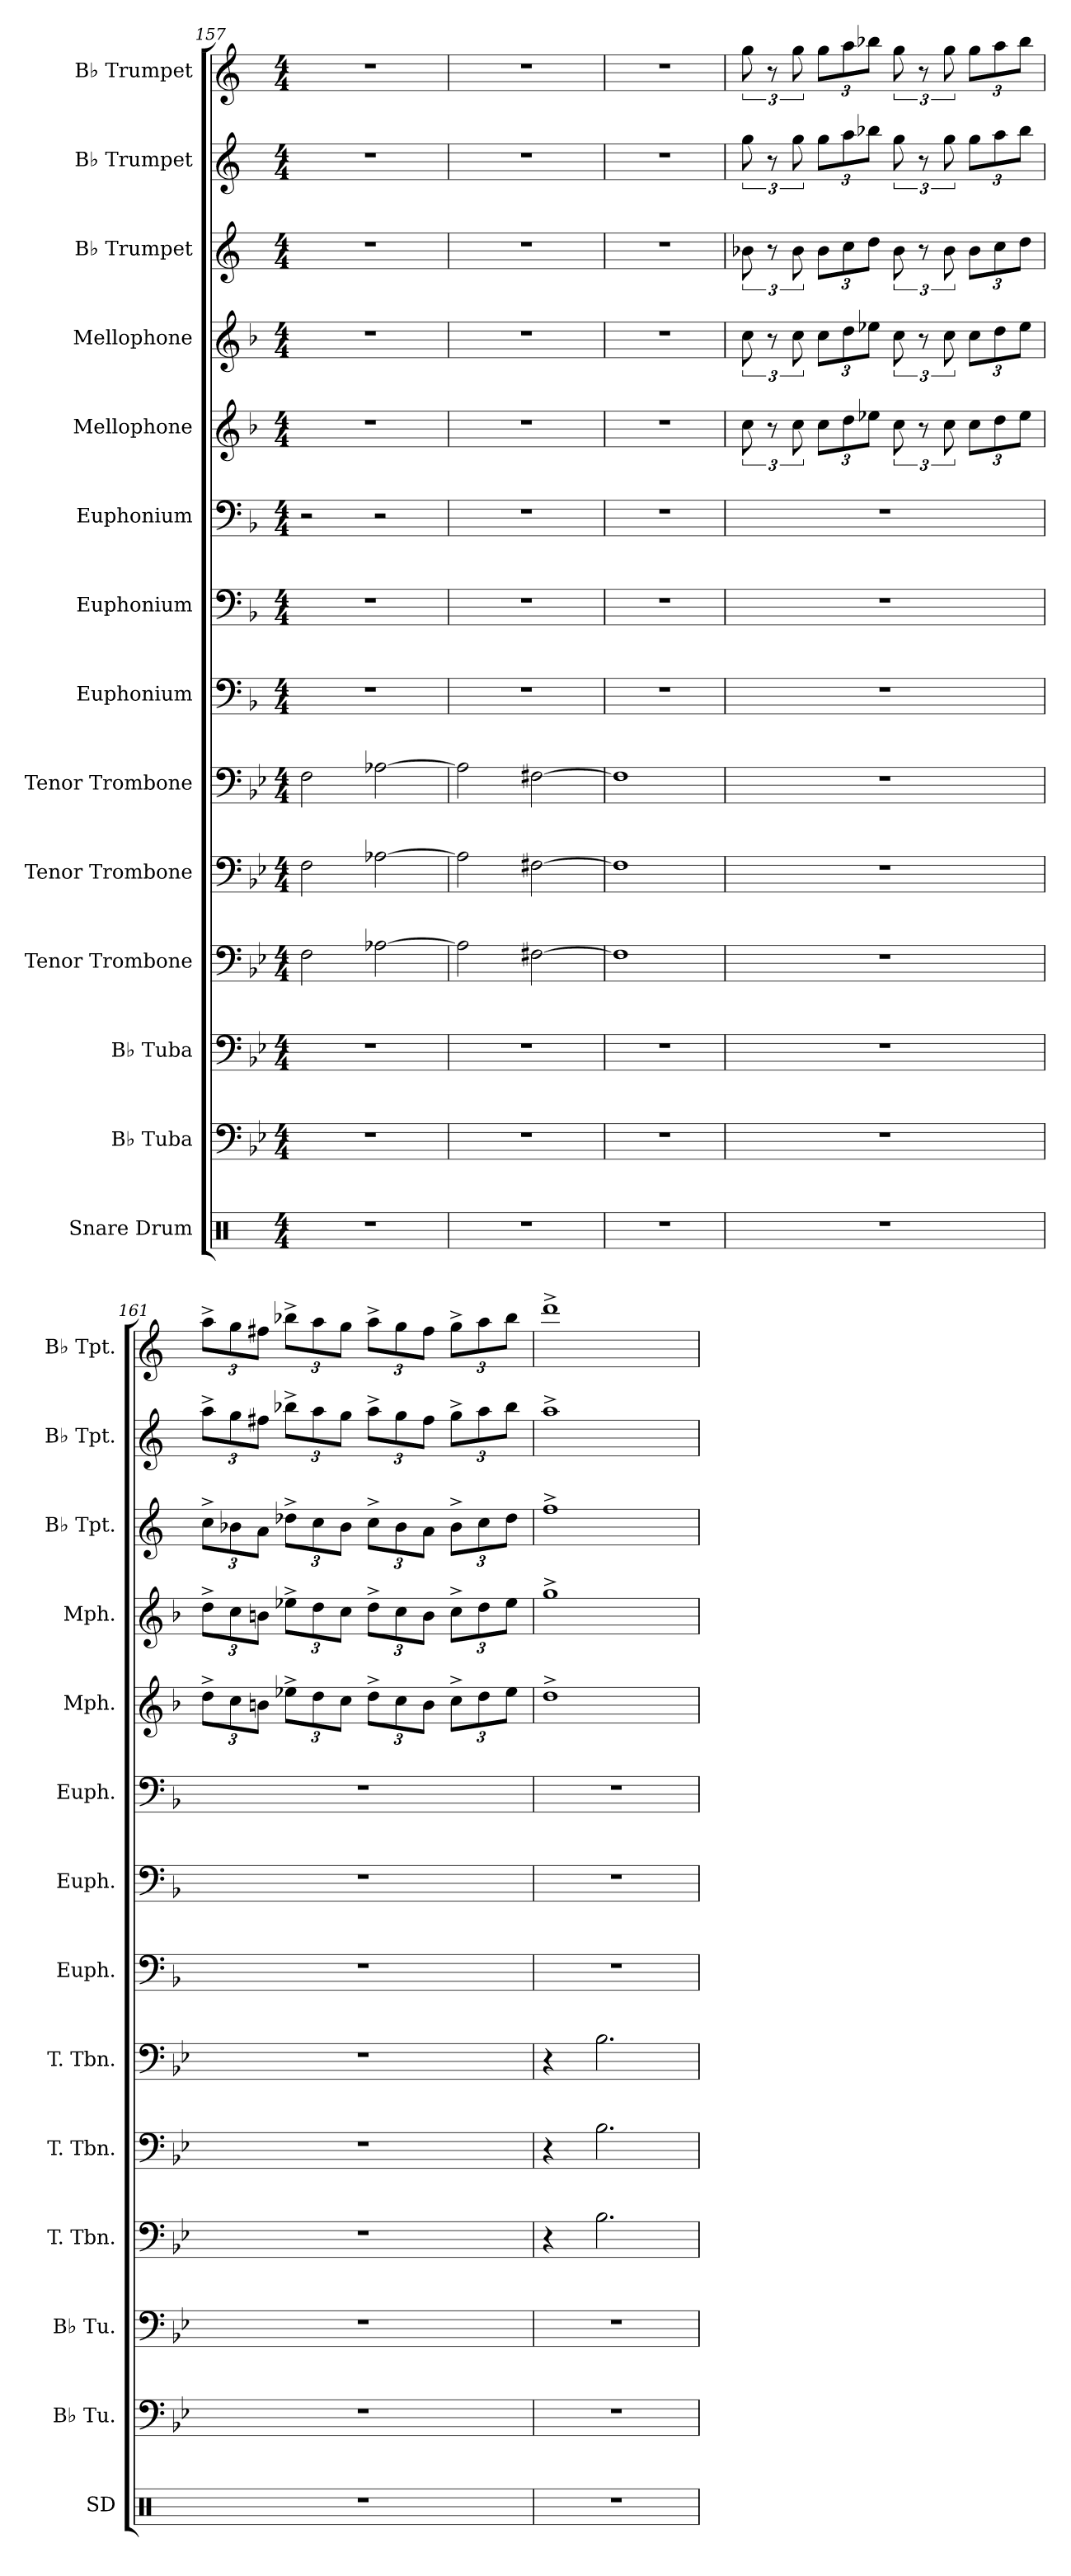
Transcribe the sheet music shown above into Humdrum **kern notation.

**kern	**kern	**kern	**kern	**kern	**kern	**kern	**kern	**kern	**kern	**kern	**kern	**kern	**kern
*part14	*part13	*part12	*part11	*part10	*part9	*part8	*part7	*part6	*part5	*part4	*part3	*part2	*part1
*staff14	*staff13	*staff12	*staff11	*staff10	*staff9	*staff8	*staff7	*staff6	*staff5	*staff4	*staff3	*staff2	*staff1
*I"Snare Drum	*I"B♭ Tuba	*I"B♭ Tuba	*I"Tenor Trombone	*I"Tenor Trombone	*I"Tenor Trombone	*I"Euphonium	*I"Euphonium	*I"Euphonium	*I"Mellophone	*I"Mellophone	*I"B♭ Trumpet	*I"B♭ Trumpet	*I"B♭ Trumpet
*I'SD	*I'B♭ Tu.	*I'B♭ Tu.	*I'T. Tbn.	*I'T. Tbn.	*I'T. Tbn.	*I'Euph.	*I'Euph.	*I'Euph.	*I'Mph.	*I'Mph.	*I'B♭ Tpt.	*I'B♭ Tpt.	*I'B♭ Tpt.
!!LO:PB:g=z
*clefX	*clefF4	*clefF4	*clefF4	*clefF4	*clefF4	*clefF4	*clefF4	*clefF4	*clefG2	*clefG2	*clefG2	*clefG2	*clefG2
*	*	*	*	*	*	*ITrd4c7	*ITrd4c7	*ITrd4c7	*ITrd4c7	*ITrd4c7	*ITrd1c2	*ITrd1c2	*ITrd1c2
*k[]	*k[b-e-]	*k[b-e-]	*k[b-e-]	*k[b-e-]	*k[b-e-]	*k[b-e-]	*k[b-e-]	*k[b-e-]	*k[b-e-]	*k[b-e-]	*k[b-e-]	*k[b-e-]	*k[b-e-]
*M4/4	*M4/4	*M4/4	*M4/4	*M4/4	*M4/4	*M4/4	*M4/4	*M4/4	*M4/4	*M4/4	*M4/4	*M4/4	*M4/4
=157	=157	=157	=157	=157	=157	=157	=157	=157	=157	=157	=157	=157	=157
1r	1r	1r	2F\	2F\	2F\	1r	1r	2r	1r	1r	1r	1r	1r
.	.	.	[2A-X\	[2A-X\	[2A-X\	.	.	2r	.	.	.	.	.
=158	=158	=158	=158	=158	=158	=158	=158	=158	=158	=158	=158	=158	=158
*	*	*	*	*	*	*	*	*	*	*	*	*	*MM163
1r	1r	1r	2A-\]	2A-\]	2A-\]	1r	1r	1r	1r	1r	1r	1r	1r
.	.	.	[2F#X\	[2F#X\	[2F#X\	.	.	.	.	.	.	.	.
=159	=159	=159	=159	=159	=159	=159	=159	=159	=159	=159	=159	=159	=159
*	*	*	*	*	*	*	*	*	*	*	*	*	*MM165
1r	1r	1r	1F#]	1F#]	1F#]	1r	1r	1r	1r	1r	1r	1r	1r
=160	=160	=160	=160	=160	=160	=160	=160	=160	=160	=160	=160	=160	=160
1r	1r	1r	1r	1r	1r	1r	1r	1r	12f\	12f\	12a-X\	12ff\	12ff\
.	.	.	.	.	.	.	.	.	12r	12r	12r	12r	12r
.	.	.	.	.	.	.	.	.	12f\	12f\	12a-\	12ff\	12ff\
*	*	*	*	*	*	*	*	*	*Xbrackettup	*Xbrackettup	*Xbrackettup	*Xbrackettup	*Xbrackettup
.	.	.	.	.	.	.	.	.	12f\L	12f\L	12a-\L	12ff\L	12ff\L
.	.	.	.	.	.	.	.	.	12g\	12g\	12b-\	12gg\	12gg\
.	.	.	.	.	.	.	.	.	12a-X\J	12a-X\J	12cc\J	12aa-X\J	12aa-X\J
*	*	*	*	*	*	*	*	*	*brackettup	*brackettup	*brackettup	*brackettup	*brackettup
.	.	.	.	.	.	.	.	.	12f\	12f\	12a-\	12ff\	12ff\
.	.	.	.	.	.	.	.	.	12r	12r	12r	12r	12r
.	.	.	.	.	.	.	.	.	12f\	12f\	12a-\	12ff\	12ff\
*	*	*	*	*	*	*	*	*	*Xbrackettup	*Xbrackettup	*Xbrackettup	*Xbrackettup	*Xbrackettup
.	.	.	.	.	.	.	.	.	12f\L	12f\L	12a-\L	12ff\L	12ff\L
.	.	.	.	.	.	.	.	.	12g\	12g\	12b-\	12gg\	12gg\
.	.	.	.	.	.	.	.	.	12a-\J	12a-\J	12cc\J	12aa-\J	12aa-\J
=161	=161	=161	=161	=161	=161	=161	=161	=161	=161	=161	=161	=161	=161
1r	1r	1r	1r	1r	1r	1r	1r	1r	12g^\L	12g^\L	12b-^\L	12gg^\L	12gg^\L
.	.	.	.	.	.	.	.	.	12f\	12f\	12a-X\	12ff\	12ff\
.	.	.	.	.	.	.	.	.	12en\J	12en\J	12g\J	12een\J	12een\J
.	.	.	.	.	.	.	.	.	12a-X^\L	12a-X^\L	12cc-X^\L	12aa-X^\L	12aa-X^\L
.	.	.	.	.	.	.	.	.	12g\	12g\	12b-\	12gg\	12gg\
.	.	.	.	.	.	.	.	.	12f\J	12f\J	12a-\J	12ff\J	12ff\J
.	.	.	.	.	.	.	.	.	12g^\L	12g^\L	12b-^\L	12gg^\L	12gg^\L
.	.	.	.	.	.	.	.	.	12f\	12f\	12a-\	12ff\	12ff\
.	.	.	.	.	.	.	.	.	12e\J	12e\J	12g\J	12ee\J	12ee\J
.	.	.	.	.	.	.	.	.	12f^\L	12f^\L	12a-^\L	12ff^\L	12ff^\L
.	.	.	.	.	.	.	.	.	12g\	12g\	12b-\	12gg\	12gg\
.	.	.	.	.	.	.	.	.	12a-\J	12a-\J	12cc-\J	12aa-\J	12aa-\J
=162	=162	=162	=162	=162	=162	=162	=162	=162	=162	=162	=162	=162	=162
1r	1r	1r	4r	4r	4r	1r	1r	1r	1g^	1cc^	1ee-^	1gg^	1ccc^
.	.	.	2.B-\	2.B-\	2.B-\	.	.	.	.	.	.	.	.
=	=	=	=	=	=	=	=	=	=	=	=	=	=
*-	*-	*-	*-	*-	*-	*-	*-	*-	*-	*-	*-	*-	*-
